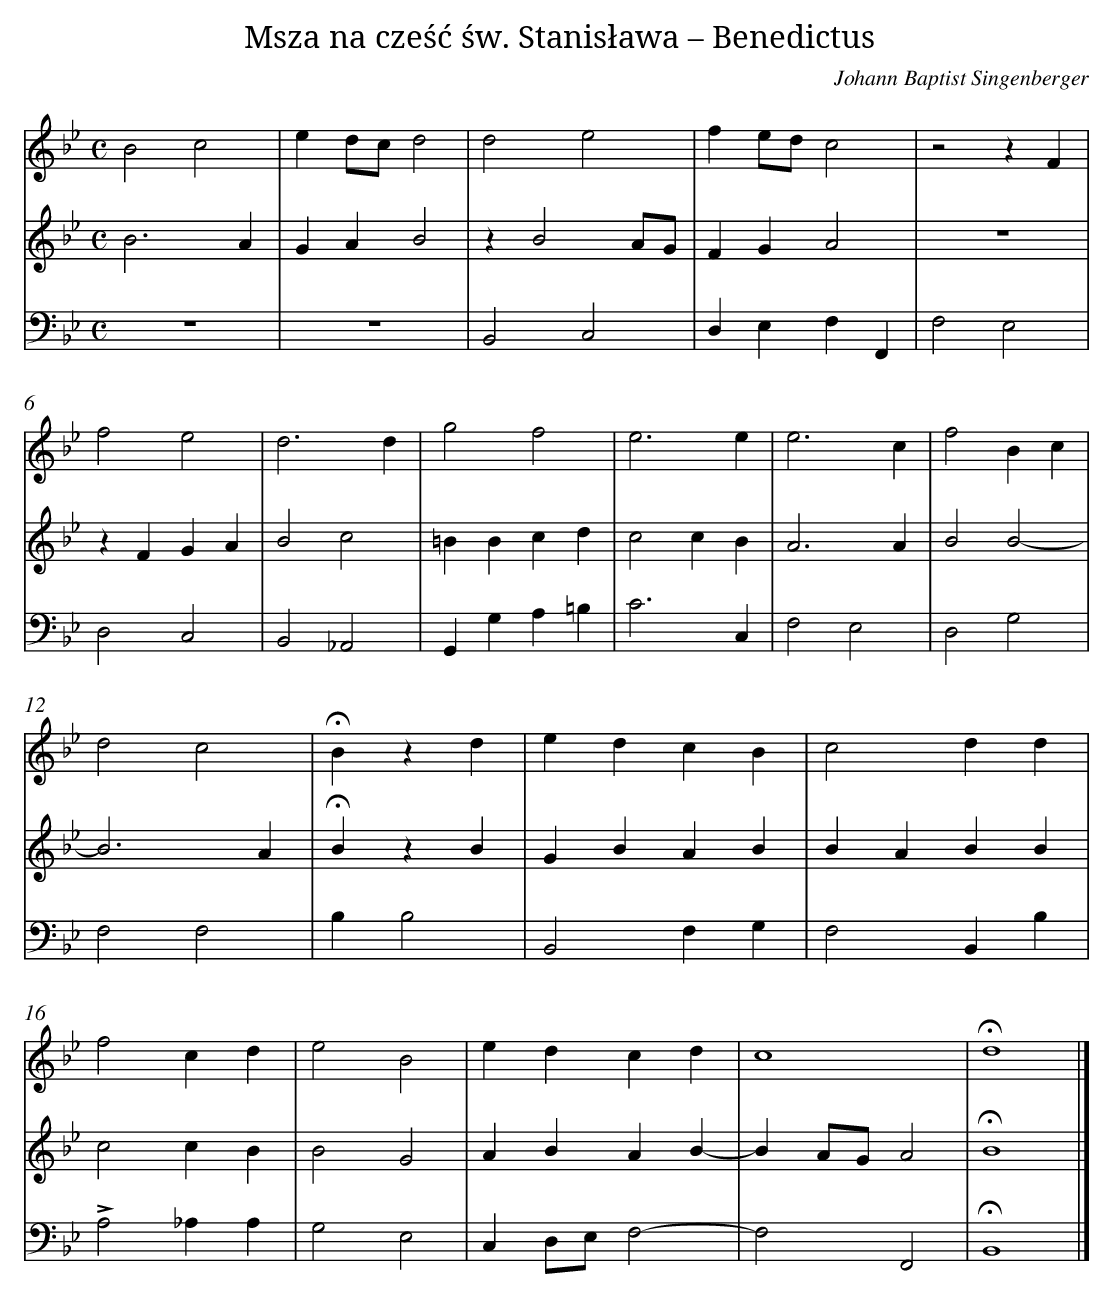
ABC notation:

X:1
T: Msza na cześć św. Stanisława – Benedictus
C: Johann Baptist Singenberger
L: 1/4
M: C
V: 1 clef=treble
V: 2 clef=treble
V: 3 clef=bass
K: Bb
[V:1] B2c2 |
[V:2] B3A |
[V:3] z4 |
[V:1] ed/c/d2 |
[V:2] GAB2 |
[V:3] z4 |
[V:1] d2e2 |
[V:2] zB2A/G/ |
[V:3] B,,2C,2 |
[V:1] fe/d/c2 |
[V:2] FGA2 |
[V:3] D,E,F,F,, |
[V:1] z2zF |
[V:2] z4 |
[V:3] F,2E,2 |
[V:1] f2e2 |
[V:2] zFGA |
[V:3] D,2C,2 |
[V:1] d3d |
[V:2] B2c2 |
[V:3] B,,2_A,,2 |
[V:1] g2f2 |
[V:2] =BBcd |
[V:3] G,,G,A,=B, |
[V:1] e3e |
[V:2] c2cB |
[V:3] C3C, |
[V:1] e3c |
[V:2] A3A |
[V:3] F,2E,2 |
[V:1] f2Bc |
[V:2] B2B2- |
[V:3] D,2G,2 |
[V:1] d2c2 |
[V:2] B3A |
[V:3] F,2F,2 |
[V:1] !fermata!Bzd [I:setbarnb 14]|
[V:2] !fermata!BzB |
[V:3] B,B,2 |
[V:1] edcB |
[V:2] GBAB |
[V:3] B,,2F,G, |
[V:1] c2dd |
[V:2] BABB |
[V:3] F,2B,,B, |
[V:1] f2cd |
[V:2] c2cB |
[V:3] !accent!A,2_A,A, |
[V:1] e2B2 |
[V:2] B2G2 |
[V:3] G,2E,2 |
[V:1] edcd |
[V:2] ABAB- |
[V:3] C,D,/E,/F,2- |
[V:1] c4 |
[V:2] BA/G/A2 |
[V:3] F,2F,,2 |
[V:1] !fermata!d4 |]
[V:2] !fermata!B4 |]
[V:3] !fermata!B,,4 |]
